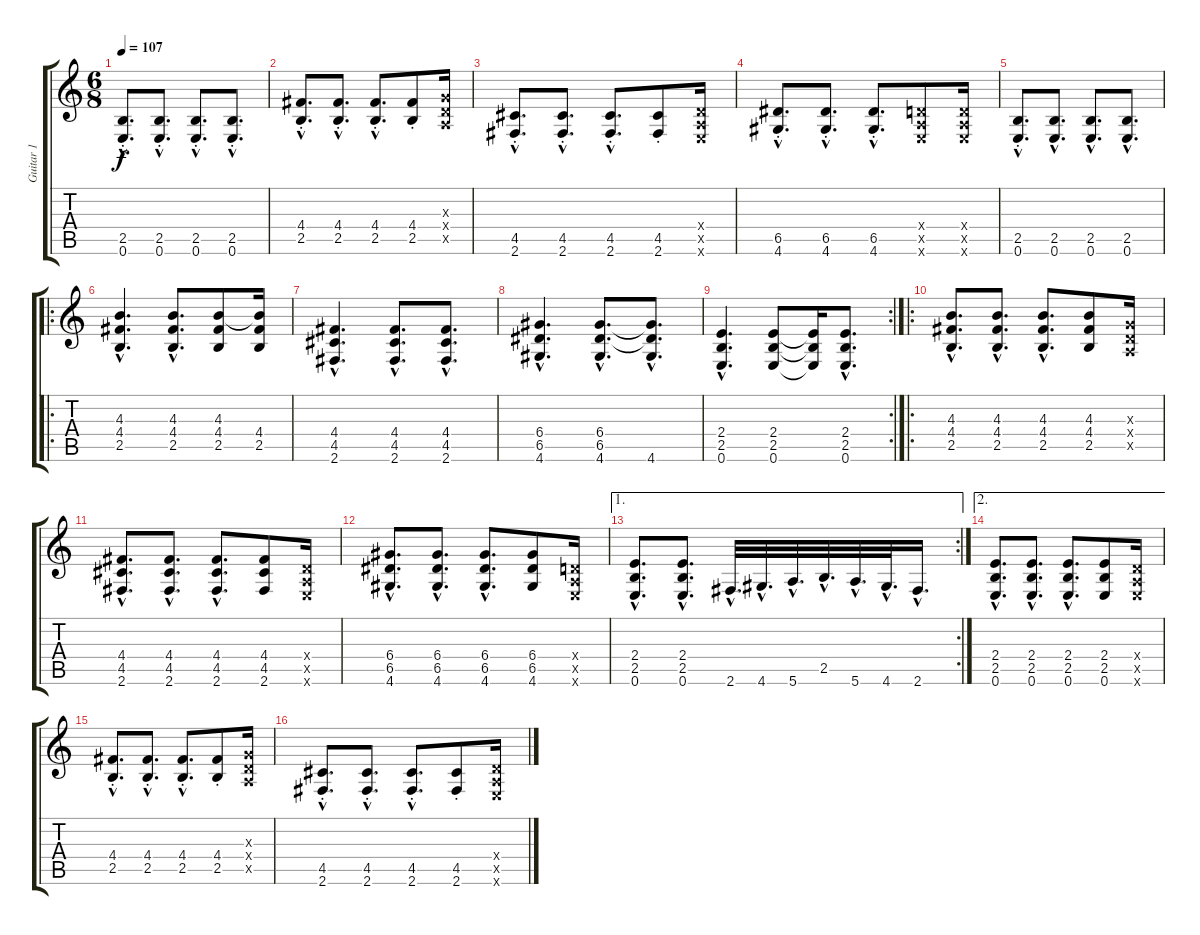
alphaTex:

\track ("Guitar 1" "Guitar 1") {instrument electricguitarclean}
\staff {score tabs}
\tuning (E4 B3 G3 D3 A2 E2) {hide}
\ts (6 8)
\tempo 107
\clef g2
\ks c
(2.5{hac st} 0.6{hac st}).8{d dy f} (2.5{hac st} 0.6{hac st}).8{d} (2.5{hac st} 0.6{hac st}).8{d} (2.5{hac st} 0.6{hac st}).8{d} |
(4.4{hac st} 2.5{hac st}).8{d} (4.4{hac st} 2.5{hac st}).8{d} (4.4{hac st} 2.5{hac st}).8{d} (4.4{st} 2.5{st}).8 (0.3{x} 0.4{x} 0.5{x}).16 |
(4.5{hac st} 2.6{hac st}).8{d} (4.5{hac st} 2.6{hac st}).8{d} (4.5{hac st} 2.6{hac st}).8{d} (4.5{st} 2.6{st}).8 (0.4{x} 0.5{x} 0.6{x}).16 |
(6.5{hac st} 4.6{hac st}).8{d} (6.5{hac st} 4.6{hac st}).8{d} (6.5{hac st} 4.6{hac st}).8{d} (0.4{x} 0.5{x} 0.6{x}).8 (0.4{x} 0.5{x} 0.6{x}).16 |
(2.5{hac st} 0.6{hac st}).8{d} (2.5{hac} 0.6{hac}).8{d} (2.5{hac} 0.6{hac}).8{d} (2.5{hac} 0.6{hac}).8{d} |
\ro
(4.3{hac} 4.4{hac} 2.5{hac}).4{d} (4.3{hac} 4.4{hac} 2.5{hac}).8{d} (4.3 4.4 2.5).8 (4.3{t} 4.4 2.5).16 |
(4.4{hac} 4.5{hac} 2.6{hac}).4{d} (4.4{hac} 4.5{hac} 2.6{hac}).8{d} (4.4{hac} 4.5{hac} 2.6{hac}).8{d} |
(6.4{hac} 6.5{hac} 4.6{hac}).4{d} (6.4{hac} 6.5{hac} 4.6{hac}).8{d} (6.4{hac t} 6.5{hac t} 4.6{hac}).8{d} |
\rc 2
(2.4{hac} 2.5{hac} 0.6{hac}).4{d} (2.4 2.5 0.6).8 (2.4{t} 2.5{t} 0.6{t}).16 (2.4{hac} 2.5{hac} 0.6{hac}).8{d} |
\ro
(4.3{hac} 4.4{hac} 2.5{hac}).8{d volume 12 instrument distortionguitar} (4.3{hac} 4.4{hac} 2.5{hac}).8{d} (4.3{hac} 4.4{hac} 2.5{hac}).8{d} (4.3 4.4 2.5).8 (0.3{x} 0.4{x} 0.5{x}).16 |
(4.4{hac} 4.5{hac} 2.6{hac}).8{d instrument distortionguitar} (4.4{hac} 4.5{hac} 2.6{hac}).8{d} (4.4{hac} 4.5{hac} 2.6{hac}).8{d} (4.4 4.5 2.6).8 (0.4{x} 0.5{x} 0.6{x}).16 |
(6.4{hac} 6.5{hac} 4.6{hac}).8{d instrument distortionguitar} (6.4{hac} 6.5{hac} 4.6{hac}).8{d} (6.4{hac} 6.5{hac} 4.6{hac}).8{d} (6.4 6.5 4.6).8 (0.4{x} 0.5{x} 0.6{x}).16 |
\ae 1
\rc 2
(2.4{hac} 2.5{hac} 0.6{hac}).8{d instrument distortionguitar} (2.4{hac} 2.5{hac} 0.6{hac}).8{d} 2.6{hac}.32{d} 4.6{hac}.32{d} 5.6{hac}.32{d} 2.5{hac}.32{d} 5.6{hac}.32{d} 4.6{hac}.32{d} 2.6{hac}.16{d} |
\ae 2
(2.4{hac} 2.5{hac} 0.6{hac}).8{d instrument distortionguitar} (2.4{hac} 2.5{hac} 0.6{hac}).8{d} (2.4{hac} 2.5{hac} 0.6{hac}).8{d} (2.4 2.5 0.6).8 (0.4{x} 0.5{x} 0.6{x}).16 |
(4.4{hac st} 2.5{hac st}).8{d} (4.4{hac st} 2.5{hac st}).8{d} (4.4{hac st} 2.5{hac st}).8{d} (4.4{st} 2.5{st}).8 (0.3{x} 0.4{x} 0.5{x}).16 |
(4.5{hac st} 2.6{hac st}).8{d} (4.5{hac st} 2.6{hac st}).8{d} (4.5{hac st} 2.6{hac st}).8{d} (4.5{st} 2.6{st}).8 (0.4{x} 0.5{x} 0.6{x}).16
